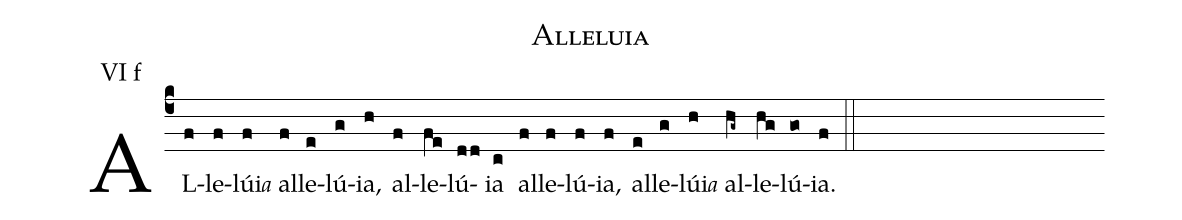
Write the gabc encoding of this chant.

name: Alleluia;
annotation: VI f;
mode: 6;
%%
(c4)
AL(f)le(f)lú(f)i<e>a</e> {a}l(f)le(e)lú(g)ia,(h) al(f)le(fe)lú(dd)ia(c) al(f)le(f)lú(f)ia,(f) al(e)le(g)lú(h)i<e>a</e> {a}l(hg~)le(hg)lú(go)ia.(f) (::)
